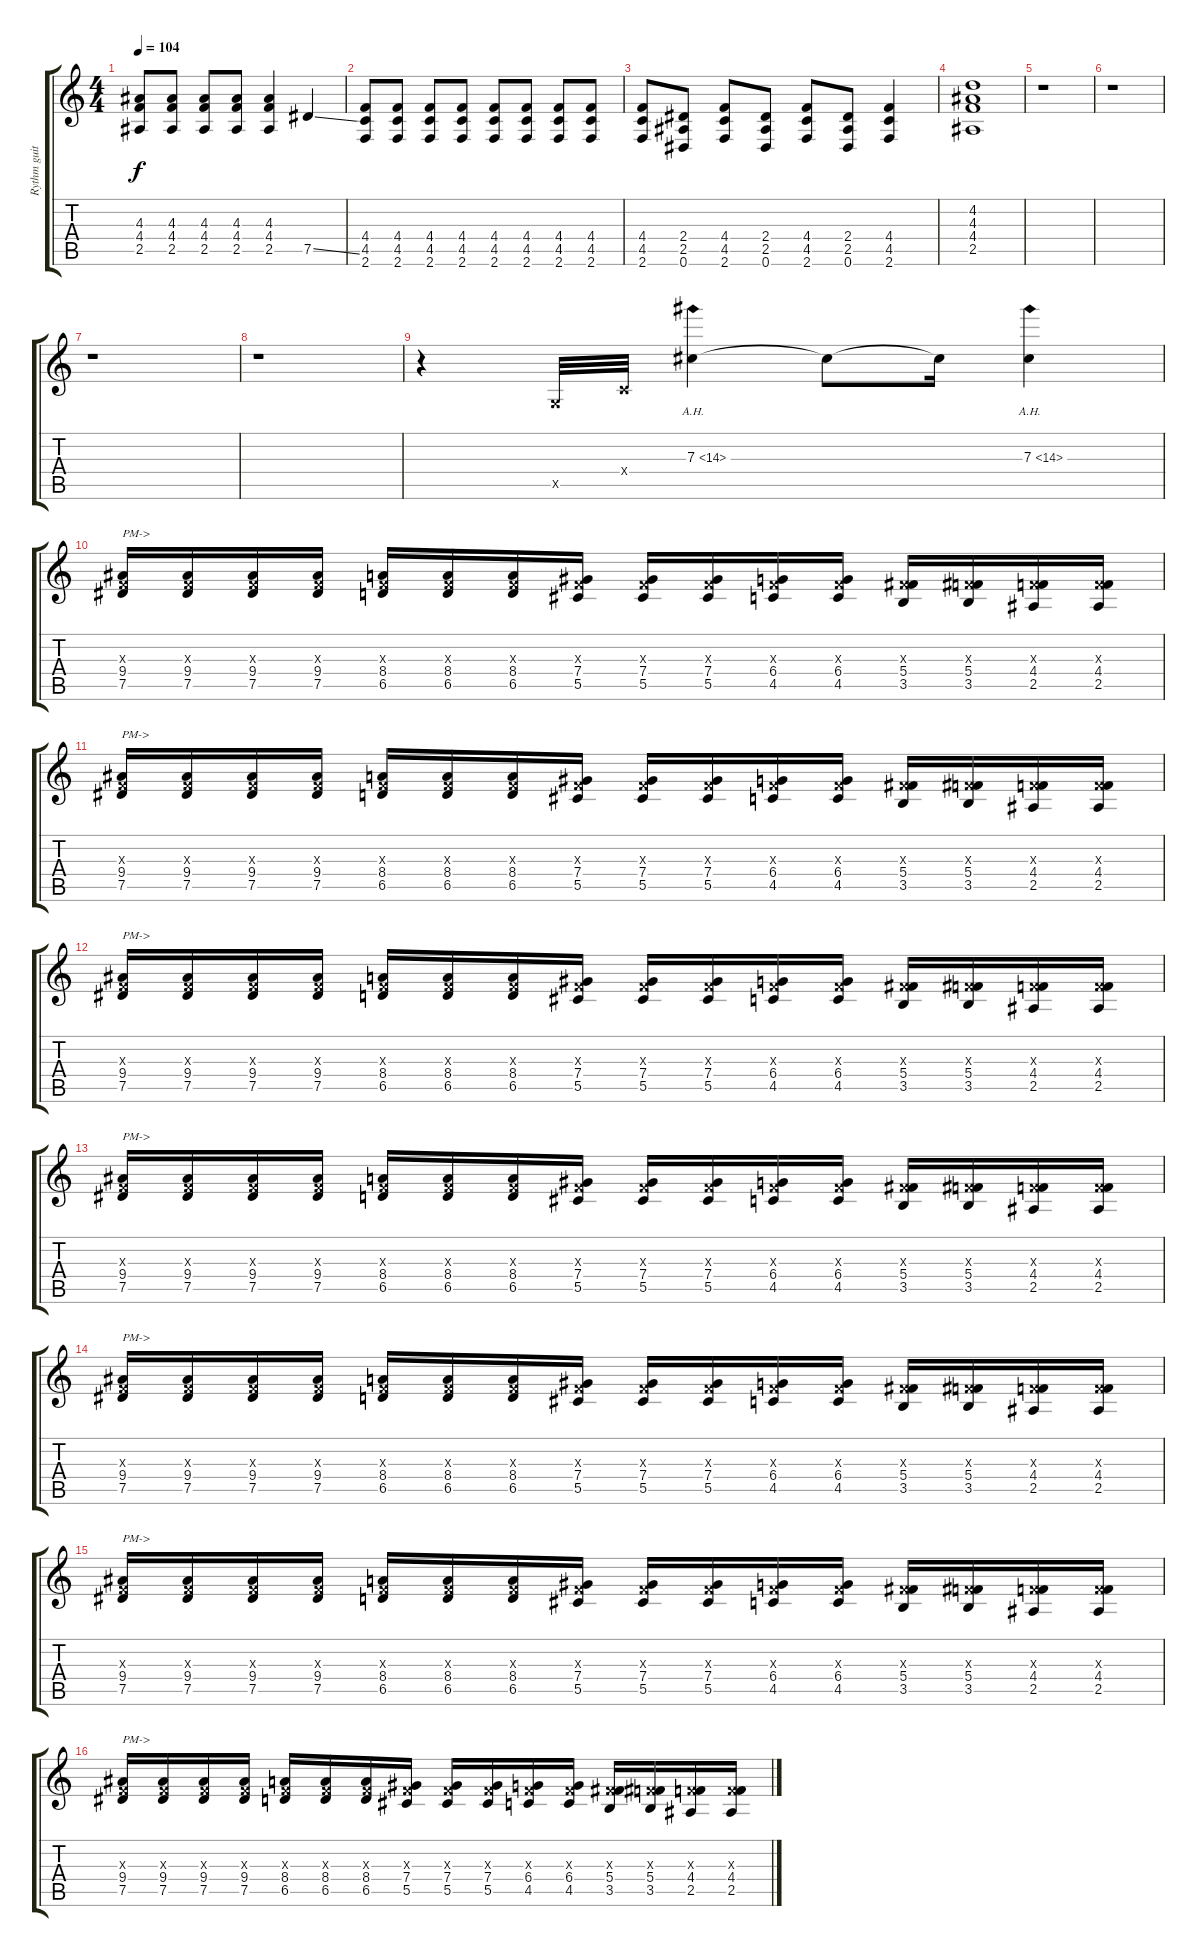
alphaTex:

\track ("Rythm guitar 2" "Rythm guit") {instrument overdrivenguitar}
\staff {score tabs}
\tuning (Eb4 Bb3 Gb3 Db3 Ab2 Eb2) {hide}
\ts (4 4)
\tempo 104
\clef g2
\ks c
(4.3{t} 4.4{t} 2.5{t}).8{dy f} (4.3 4.4 2.5).8 (4.3 4.4 2.5).8 (4.3 4.4 2.5).8 (4.3 4.4 2.5).4 7.5{ss}.4 |
(4.4 4.5 2.6).8 (4.4 4.5 2.6).8 (4.4 4.5 2.6).8 (4.4 4.5 2.6).8 (4.4 4.5 2.6).8 (4.4 4.5 2.6).8 (4.4 4.5 2.6).8 (4.4 4.5 2.6).8 |
(4.4 4.5 2.6).8 (2.4 2.5 0.6).8 (4.4 4.5 2.6).8 (2.4 2.5 0.6).8 (4.4 4.5 2.6).8 (2.4 2.5 0.6).8 (4.4 4.5 2.6).4 |
(4.2 4.3 4.4 2.5).1 |
r.1 |
r.1 |
r.1 |
r.1 |
r.4 -1.5{x}.32 -1.4{x}.32 7.3{ah 7}.4 7.3{t}.8 7.3{t}.16 7.3{ah 7}.4 |
(-1.3{x} 9.4 7.5).16{txt "PM->"} (-1.3{x} 9.4 7.5).16 (-1.3{x} 9.4 7.5).16 (-1.3{x} 9.4 7.5).16 (-1.3{x} 8.4 6.5).16 (-1.3{x} 8.4 6.5).16 (-1.3{x} 8.4 6.5).16 (-1.3{x} 7.4 5.5).16 (-1.3{x} 7.4 5.5).16 (-1.3{x} 7.4 5.5).16 (-1.3{x} 6.4 4.5).16 (-1.3{x} 6.4 4.5).16 (-1.3{x} 5.4 3.5).16 (-1.3{x} 5.4 3.5).16 (-1.3{x} 4.4 2.5).16 (-1.3{x} 4.4 2.5).16 |
(-1.3{x} 9.4 7.5).16{txt "PM->"} (-1.3{x} 9.4 7.5).16 (-1.3{x} 9.4 7.5).16 (-1.3{x} 9.4 7.5).16 (-1.3{x} 8.4 6.5).16 (-1.3{x} 8.4 6.5).16 (-1.3{x} 8.4 6.5).16 (-1.3{x} 7.4 5.5).16 (-1.3{x} 7.4 5.5).16 (-1.3{x} 7.4 5.5).16 (-1.3{x} 6.4 4.5).16 (-1.3{x} 6.4 4.5).16 (-1.3{x} 5.4 3.5).16 (-1.3{x} 5.4 3.5).16 (-1.3{x} 4.4 2.5).16 (-1.3{x} 4.4 2.5).16 |
(-1.3{x} 9.4 7.5).16{txt "PM->"} (-1.3{x} 9.4 7.5).16 (-1.3{x} 9.4 7.5).16 (-1.3{x} 9.4 7.5).16 (-1.3{x} 8.4 6.5).16 (-1.3{x} 8.4 6.5).16 (-1.3{x} 8.4 6.5).16 (-1.3{x} 7.4 5.5).16 (-1.3{x} 7.4 5.5).16 (-1.3{x} 7.4 5.5).16 (-1.3{x} 6.4 4.5).16 (-1.3{x} 6.4 4.5).16 (-1.3{x} 5.4 3.5).16 (-1.3{x} 5.4 3.5).16 (-1.3{x} 4.4 2.5).16 (-1.3{x} 4.4 2.5).16 |
(-1.3{x} 9.4 7.5).16{txt "PM->"} (-1.3{x} 9.4 7.5).16 (-1.3{x} 9.4 7.5).16 (-1.3{x} 9.4 7.5).16 (-1.3{x} 8.4 6.5).16 (-1.3{x} 8.4 6.5).16 (-1.3{x} 8.4 6.5).16 (-1.3{x} 7.4 5.5).16 (-1.3{x} 7.4 5.5).16 (-1.3{x} 7.4 5.5).16 (-1.3{x} 6.4 4.5).16 (-1.3{x} 6.4 4.5).16 (-1.3{x} 5.4 3.5).16 (-1.3{x} 5.4 3.5).16 (-1.3{x} 4.4 2.5).16 (-1.3{x} 4.4 2.5).16 |
(-1.3{x} 9.4 7.5).16{txt "PM->"} (-1.3{x} 9.4 7.5).16 (-1.3{x} 9.4 7.5).16 (-1.3{x} 9.4 7.5).16 (-1.3{x} 8.4 6.5).16 (-1.3{x} 8.4 6.5).16 (-1.3{x} 8.4 6.5).16 (-1.3{x} 7.4 5.5).16 (-1.3{x} 7.4 5.5).16 (-1.3{x} 7.4 5.5).16 (-1.3{x} 6.4 4.5).16 (-1.3{x} 6.4 4.5).16 (-1.3{x} 5.4 3.5).16 (-1.3{x} 5.4 3.5).16 (-1.3{x} 4.4 2.5).16 (-1.3{x} 4.4 2.5).16 |
(-1.3{x} 9.4 7.5).16{txt "PM->"} (-1.3{x} 9.4 7.5).16 (-1.3{x} 9.4 7.5).16 (-1.3{x} 9.4 7.5).16 (-1.3{x} 8.4 6.5).16 (-1.3{x} 8.4 6.5).16 (-1.3{x} 8.4 6.5).16 (-1.3{x} 7.4 5.5).16 (-1.3{x} 7.4 5.5).16 (-1.3{x} 7.4 5.5).16 (-1.3{x} 6.4 4.5).16 (-1.3{x} 6.4 4.5).16 (-1.3{x} 5.4 3.5).16 (-1.3{x} 5.4 3.5).16 (-1.3{x} 4.4 2.5).16 (-1.3{x} 4.4 2.5).16 |
(-1.3{x} 9.4 7.5).16{txt "PM->"} (-1.3{x} 9.4 7.5).16 (-1.3{x} 9.4 7.5).16 (-1.3{x} 9.4 7.5).16 (-1.3{x} 8.4 6.5).16 (-1.3{x} 8.4 6.5).16 (-1.3{x} 8.4 6.5).16 (-1.3{x} 7.4 5.5).16 (-1.3{x} 7.4 5.5).16 (-1.3{x} 7.4 5.5).16 (-1.3{x} 6.4 4.5).16 (-1.3{x} 6.4 4.5).16 (-1.3{x} 5.4 3.5).16 (-1.3{x} 5.4 3.5).16 (-1.3{x} 4.4 2.5).16 (-1.3{x} 4.4 2.5).16
